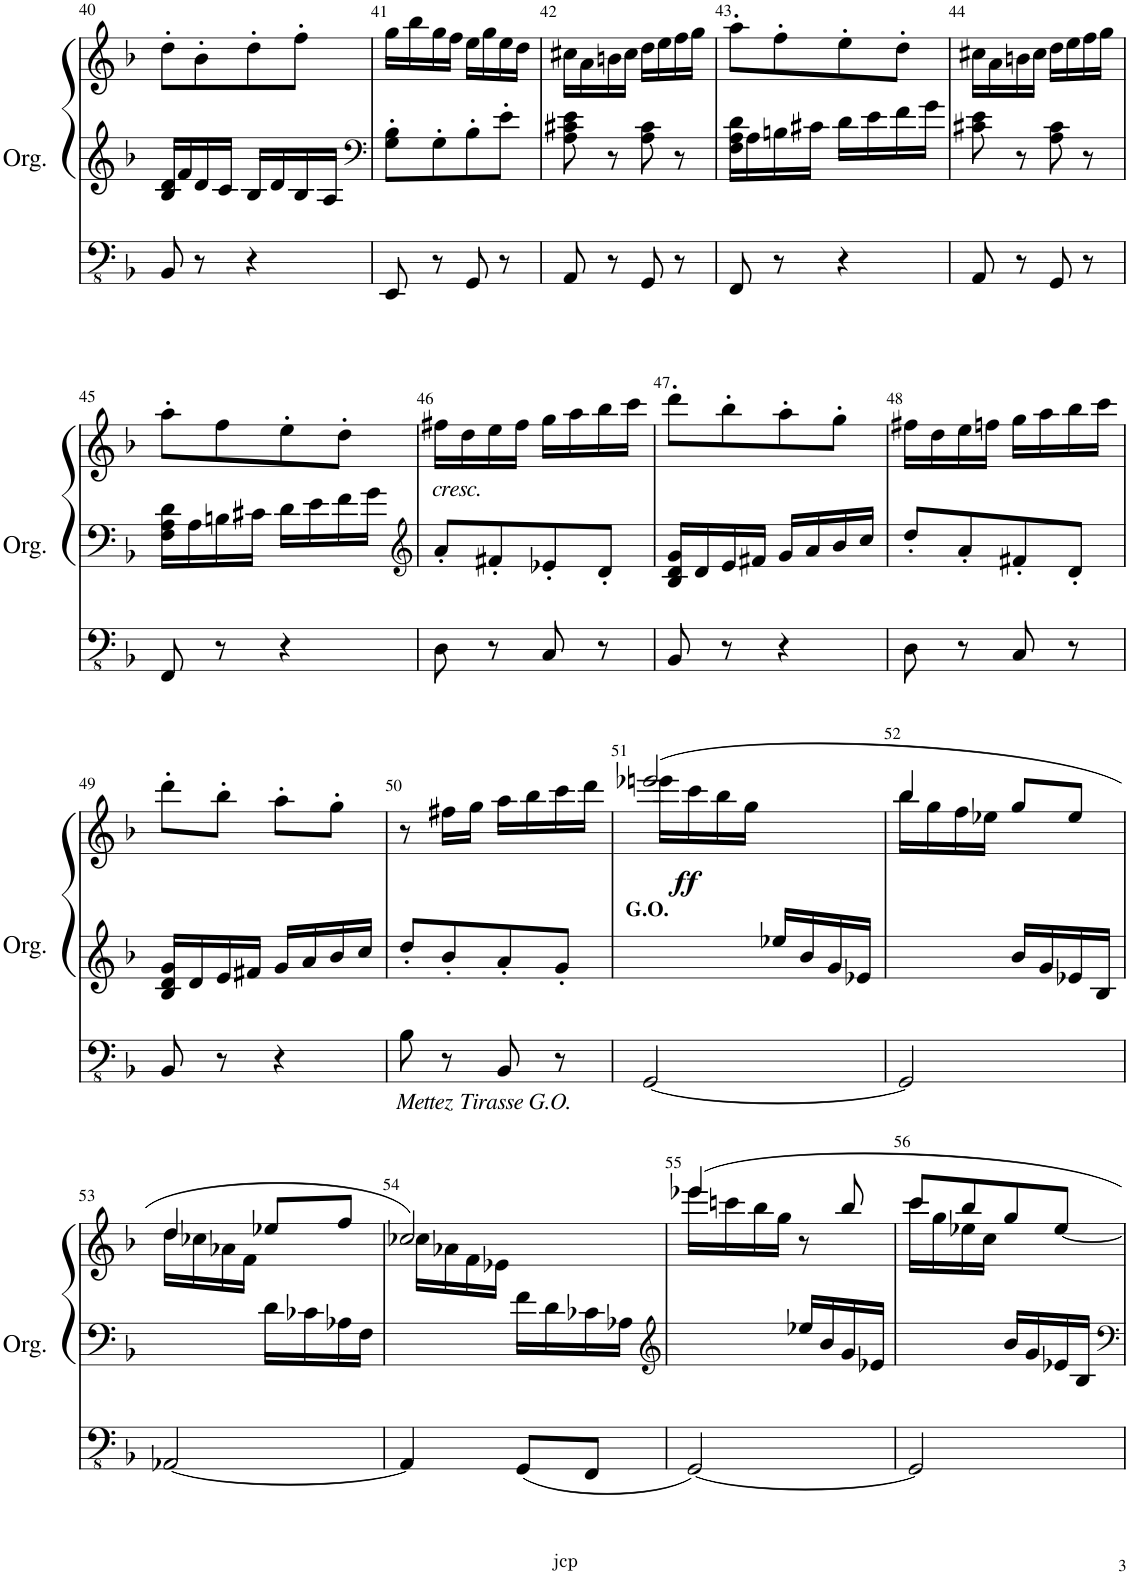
**kern	**kern	**kern	**dynam
*part1	*part1	*part1	*part1
*staff3	*staff2	*staff1	*staff1/2/3
*I"Orgue à tuyaux	*	*	*
*I'Org.	*	*	*
!!LO:PB:g=z
*clefFv4	*clefG2	*clefG2	*
*k[b-]	*k[b-]	*k[b-]	*
*M2/4	*M2/4	*M2/4	*
=40	=40	=40	=40
8BBB-/	16B-/ 16d/LL	8dd'\L	.
.	16f/	.	.
8r	16d/	8b-'\	.
.	16c/JJ	.	.
4r	16B-/LL	8dd'\	.
.	16d/	.	.
.	16B-/	8ff'\J	.
.	16A/JJ	.	.
=41	=41	=41	=41
*	*clefF4	*	*
8EEE/	8G\' 8B-\'L	16gg\LL	.
.	.	16bb-\	.
8r	8G'\	16gg\	.
.	.	16ff\JJ	.
8GGG/	8B-'\	16ee\LL	.
.	.	16gg\	.
8r	8e'\J	16ee\	.
.	.	16dd\JJ	.
=42	=42	=42	=42
8AAA/	8A\ 8c#X\ 8e\	16cc#X\LL	.
.	.	16a\	.
8r	8r	16bn\	.
.	.	16cc#\JJ	.
8GGG/	8A\ 8c#\	16dd\LL	.
.	.	16ee\	.
8r	8r	16ff\	.
.	.	16gg\JJ	.
=43	=43	=43	=43
8FFF/	16F\ 16A\ 16d\LL	8aa'\L	.
.	16A\	.	.
8r	16Bn\	8ff'\	.
.	16c#X\JJ	.	.
4r	16d\LL	8ee'\	.
.	16e\	.	.
.	16f\	8dd'\J	.
.	16g\JJ	.	.
=44	=44	=44	=44
8AAA/	8c#X\ 8e\	16cc#X\LL	.
.	.	16a\	.
8r	8r	16bn\	.
.	.	16cc#\JJ	.
8GGG/	8A\ 8c#\	16dd\LL	.
.	.	16ee\	.
8r	8r	16ff\	.
.	.	16gg\JJ	.
!!LO:LB:g=z
=45	=45	=45	=45
8FFF/	16F\ 16A\ 16d\LL	8aa'\L	.
.	16A\	.	.
8r	16Bn\	8ff\	.
.	16c#X\JJ	.	.
4r	16d\LL	8ee'\	.
.	16e\	.	.
.	16f\	8dd'\J	.
.	16g\JJ	.	.
=46	=46	=46	=46
*	*clefG2	*	*
!	!	!LO:TX:b:i:t=cresc.	!
8DD\	8a'/L	16ff#X\LL	.
.	.	16dd\	.
8r	8f#X'/	16ee\	.
.	.	16ff#\JJ	.
8CC/	8e-X'/	16gg\LL	.
.	.	16aa\	.
8r	8d'/J	16bb-\	.
.	.	16ccc\JJ	.
=47	=47	=47	=47
8BBB-/	16B-/ 16d/ 16g/LL	8ddd'\L	.
.	16d/	.	.
8r	16e/	8bb-'\	.
.	16f#X/JJ	.	.
4r	16g/LL	8aa'\	.
.	16a/	.	.
.	16b-/	8gg'\J	.
.	16cc/JJ	.	.
=48	=48	=48	=48
8DD\	8dd'/L	16ff#X\LL	.
.	.	16dd\	.
8r	8a'/	16ee\	.
.	.	16ffn\JJ	.
8CC/	8f#X'/	16gg\LL	.
.	.	16aa\	.
8r	8d'/J	16bb-\	.
.	.	16ccc\JJ	.
!!LO:LB:g=z
=49	=49	=49	=49
8BBB-/	16B-/ 16d/ 16g/LL	8ddd'\L	.
.	16d/	.	.
8r	16e/	8bb-'\J	.
.	16f#X/JJ	.	.
4r	16g/LL	8aa'\L	.
.	16a/	.	.
.	16b-/	8gg'\J	.
.	16cc/JJ	.	.
=50	=50	=50	=50
!LO:TX:b:i:t=Mettez Tirasse G.O.	!	!	!
8BB-\	8dd'/L	8r	.
8r	8b-'/	16ff#X\LL	.
.	.	16gg\JJ	.
8BBB-/	8a'/	16aa\LL	.
.	.	16bb-\	.
8r	8g'/J	16ccc\	.
.	.	16ddd\JJ	.
=51	=51	=51	=51
*	*	*^	*
!	!LO:TX:a:B:t=G.O.	!	!	!
!	!	!	!	!LO:DY:b
[2GGG/	4ryy	(>2eee-X/	16eeen\LL	ff
.	.	.	16ccc\	.
.	.	.	16bb-\	.
.	.	.	16gg\JJ	.
.	16ee-X/LL	.	4ryy	.
.	16b-/	.	.	.
.	16g/	.	.	.
.	16e-X/JJ	.	.	.
=52	=52	=52	=52	=52
2GGG/]	4ryy	4bb-/	16bb-\LL	.
.	.	.	16gg\	.
.	.	.	16ff\	.
.	.	.	16ee-X\JJ	.
.	16b-/LL	8gg/L	4ryy	.
.	16g/	.	.	.
.	16e-X/	8ee-/J	.	.
.	16B-/JJ	.	.	.
!!LO:LB:g=z	!!
=53	=53	=53	=53	=53
[2AAA-X/	4ryy	4dd/	16dd\LL	.
.	.	.	16cc-X\	.
.	.	.	16a-X\	.
.	.	.	16f\JJ	.
.	16d\LL	8ee-X/L	4ryy	.
.	16c-X\	.	.	.
.	16A-X\	8ff/J	.	.
.	16F\JJ	.	.	.
=54	=54	=54	=54	=54
4AAA-/]	4ryy	2cc-X/)	16cc-\LL	.
.	.	.	16a-X\	.
.	.	.	16f\	.
.	.	.	16e-X\JJ	.
8GGG/L	16f\LL	.	4ryy	.
.	16d\	.	.	.
8FFF/J	16c-X\	.	.	.
.	16A-X\JJ	.	.	.
=55	=55	=55	=55	=55
*	*clefG2	*	*	*
[2GGG/	4ryy	4eee-X/	16eee-\LL	.
.	.	.	16cccn\	.
.	.	.	16bb-\	.
.	.	.	16gg\JJ	.
.	16ee-X/LL	8r	4ryy	.
.	16b-/	.	.	.
.	16g/	8bb-/	.	.
.	16e-X/JJ	.	.	.
=56	=56	=56	=56	=56
2GGG/]	4ryy	8ccc/L	16ccc\LL	.
.	.	.	16gg\	.
.	.	8bb-/	16ee-X\	.
.	.	.	16cc\JJ	.
.	16b-/LL	8gg/	4ryy	.
.	16g/	.	.	.
.	16e-X/	[8ee-/J	.	.
.	16B-/JJ	.	.	.
*	*	*v	*v	*
=	=	=	=
*-	*-	*-	*-
